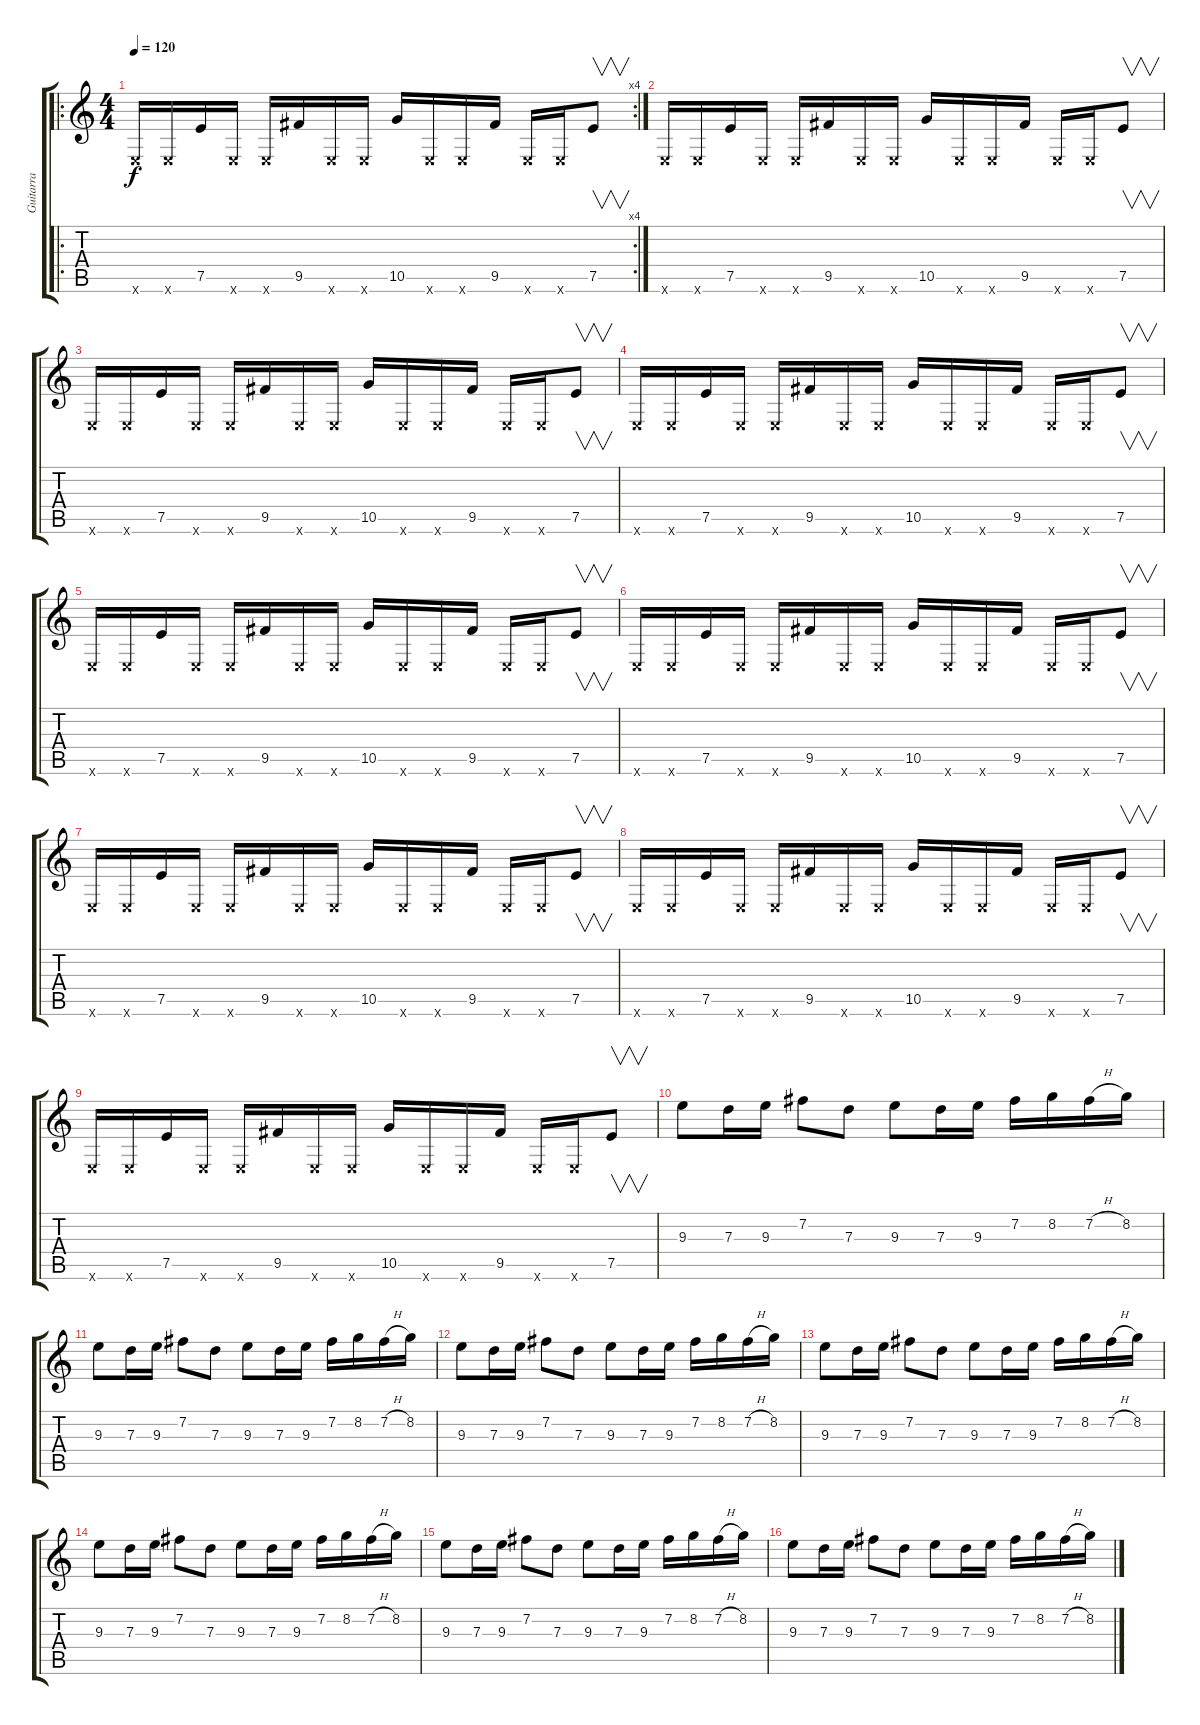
\track ("Guitarra  (Lead)" "Guitarra  ") {instrument distortionguitar}
\staff {score tabs}
\tuning (E4 B3 G3 D3 A2 E2) {hide}
\ro
\rc 4
\ts (4 4)
\tempo 120
\clef g2
\ks c
0.6{x}.16{dy f instrument distortionguitar} 0.6{x}.16 7.5.16 0.6{x}.16 0.6{x}.16 9.5.16 0.6{x}.16 0.6{x}.16 10.5.16 0.6{x}.16 0.6{x}.16 9.5.16 0.6{x}.16 0.6{x}.16 7.5.8{v} |
0.6{x}.16 0.6{x}.16 7.5.16 0.6{x}.16 0.6{x}.16 9.5.16 0.6{x}.16 0.6{x}.16 10.5.16 0.6{x}.16 0.6{x}.16 9.5.16 0.6{x}.16 0.6{x}.16 7.5.8{v} |
0.6{x}.16 0.6{x}.16 7.5.16 0.6{x}.16 0.6{x}.16 9.5.16 0.6{x}.16 0.6{x}.16 10.5.16 0.6{x}.16 0.6{x}.16 9.5.16 0.6{x}.16 0.6{x}.16 7.5.8{v} |
0.6{x}.16 0.6{x}.16 7.5.16 0.6{x}.16 0.6{x}.16 9.5.16 0.6{x}.16 0.6{x}.16 10.5.16 0.6{x}.16 0.6{x}.16 9.5.16 0.6{x}.16 0.6{x}.16 7.5.8{v} |
0.6{x}.16 0.6{x}.16 7.5.16 0.6{x}.16 0.6{x}.16 9.5.16 0.6{x}.16 0.6{x}.16 10.5.16 0.6{x}.16 0.6{x}.16 9.5.16 0.6{x}.16 0.6{x}.16 7.5.8{v} |
0.6{x}.16 0.6{x}.16 7.5.16 0.6{x}.16 0.6{x}.16 9.5.16 0.6{x}.16 0.6{x}.16 10.5.16 0.6{x}.16 0.6{x}.16 9.5.16 0.6{x}.16 0.6{x}.16 7.5.8{v} |
0.6{x}.16 0.6{x}.16 7.5.16 0.6{x}.16 0.6{x}.16 9.5.16 0.6{x}.16 0.6{x}.16 10.5.16 0.6{x}.16 0.6{x}.16 9.5.16 0.6{x}.16 0.6{x}.16 7.5.8{v} |
0.6{x}.16 0.6{x}.16 7.5.16 0.6{x}.16 0.6{x}.16 9.5.16 0.6{x}.16 0.6{x}.16 10.5.16 0.6{x}.16 0.6{x}.16 9.5.16 0.6{x}.16 0.6{x}.16 7.5.8{v} |
0.6{x}.16 0.6{x}.16 7.5.16 0.6{x}.16 0.6{x}.16 9.5.16 0.6{x}.16 0.6{x}.16 10.5.16 0.6{x}.16 0.6{x}.16 9.5.16 0.6{x}.16 0.6{x}.16 7.5.8{v} |
9.3.8 7.3.16 9.3.16 7.2.8 7.3.8 9.3.8 7.3.16 9.3.16 7.2.16 8.2.16 7.2{h}.16 8.2.16 |
9.3.8 7.3.16 9.3.16 7.2.8 7.3.8 9.3.8 7.3.16 9.3.16 7.2.16 8.2.16 7.2{h}.16 8.2.16 |
9.3.8 7.3.16 9.3.16 7.2.8 7.3.8 9.3.8 7.3.16 9.3.16 7.2.16 8.2.16 7.2{h}.16 8.2.16 |
9.3.8 7.3.16 9.3.16 7.2.8 7.3.8 9.3.8 7.3.16 9.3.16 7.2.16 8.2.16 7.2{h}.16 8.2.16 |
9.3.8 7.3.16 9.3.16 7.2.8 7.3.8 9.3.8 7.3.16 9.3.16 7.2.16 8.2.16 7.2{h}.16 8.2.16 |
9.3.8 7.3.16 9.3.16 7.2.8 7.3.8 9.3.8 7.3.16 9.3.16 7.2.16 8.2.16 7.2{h}.16 8.2.16 |
9.3.8 7.3.16 9.3.16 7.2.8 7.3.8 9.3.8 7.3.16 9.3.16 7.2.16 8.2.16 7.2{h}.16 8.2.16
